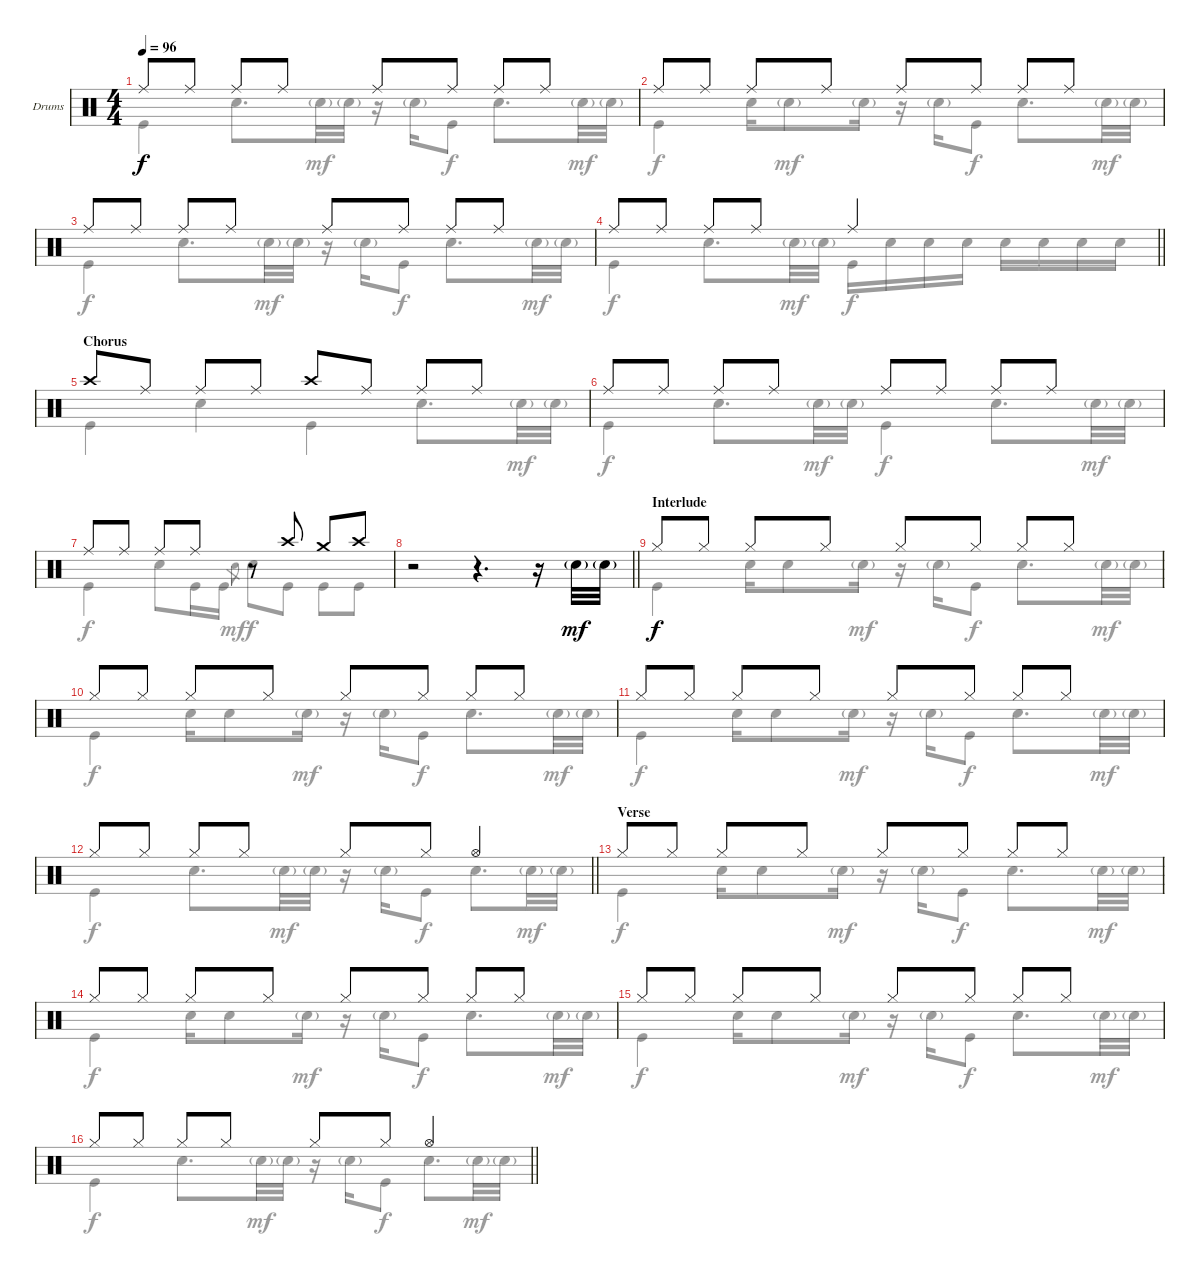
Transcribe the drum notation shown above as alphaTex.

\bracketExtendMode groupsimilarinstruments
\firstSystemTrackNameOrientation horizontal
\otherSystemsTrackNameOrientation horizontal
\track ("Drumkit" "Drums") {instrument percussion}
\staff {score}
\articulation defaults
\voice
\ts (4 4)
\tempo 96
\clef neutral
\ks c "Ride (middle)".8{dy f} "Ride (middle)".8 "Ride (middle)".8 "Ride (middle)".8 "Ride (middle)".8 "Ride (middle)".8 "Ride (middle)".8 "Ride (middle)".8
|
"Ride (middle)".8 "Ride (middle)".8 "Ride (middle)".8 "Ride (middle)".8 "Ride (middle)".8 "Ride (middle)".8 "Ride (middle)".8 "Ride (middle)".8 |
"Ride (middle)".8 "Ride (middle)".8 "Ride (middle)".8 "Ride (middle)".8 "Ride (middle)".8 "Ride (middle)".8 "Ride (middle)".8 "Ride (middle)".8 |
\barLineRight lightlight "Ride (middle)".8 "Ride (middle)".8 "Ride (middle)".8 "Ride (middle)".8 "Ride (middle)".2
|
\section ("" "Chorus")
"Crash high (hit)".8 "Ride (middle)".8 "Ride (middle)".8 "Ride (middle)".8 "Crash high (hit)".8 "Ride (middle)".8 "Ride (middle)".8 "Ride (middle)".8 |
"Ride (middle)".8 "Ride (middle)".8 "Ride (middle)".8 "Ride (middle)".8 "Ride (middle)".8 "Ride (middle)".8 "Ride (middle)".8 "Ride (middle)".8 |
"Ride (middle)".8 "Ride (middle)".8 "Ride (middle)".8 "Ride (middle)".8 r.8 "Crash high (hit)".8 "Crash medium (hit)".8 "Crash high (hit)".8 |
\barLineRight lightlight
r.2 r.4{d} r.16 "Snare (hit) 2"{g}.32{dy mf} "Snare (hit) 2"{g}.32 |
\section ("" "Interlude")
"Hi-Hat (closed)".8{dy f} "Hi-Hat (closed)".8 "Hi-Hat (closed)".8 "Hi-Hat (closed)".8 "Hi-Hat (closed)".8 "Hi-Hat (closed)".8 "Hi-Hat (closed)".8 "Hi-Hat (closed)".8 |
"Hi-Hat (closed)".8 "Hi-Hat (closed)".8 "Hi-Hat (closed)".8 "Hi-Hat (closed)".8 "Hi-Hat (closed)".8 "Hi-Hat (closed)".8 "Hi-Hat (closed)".8 "Hi-Hat (closed)".8 |
"Hi-Hat (closed)".8 "Hi-Hat (closed)".8 "Hi-Hat (closed)".8 "Hi-Hat (closed)".8 "Hi-Hat (closed)".8 "Hi-Hat (closed)".8 "Hi-Hat (closed)".8 "Hi-Hat (closed)".8 |
\barLineRight lightlight "Hi-Hat (closed)".8 "Hi-Hat (closed)".8 "Hi-Hat (closed)".8 "Hi-Hat (closed)".8 "Hi-Hat (closed)".8 "Hi-Hat (closed)".8 "Hi-Hat (open)".4
|
\section ("" "Verse")
"Hi-Hat (closed)".8 "Hi-Hat (closed)".8 "Hi-Hat (closed)".8 "Hi-Hat (closed)".8 "Hi-Hat (closed)".8 "Hi-Hat (closed)".8 "Hi-Hat (closed)".8 "Hi-Hat (closed)".8 |
"Hi-Hat (closed)".8 "Hi-Hat (closed)".8 "Hi-Hat (closed)".8 "Hi-Hat (closed)".8 "Hi-Hat (closed)".8 "Hi-Hat (closed)".8 "Hi-Hat (closed)".8 "Hi-Hat (closed)".8 |
"Hi-Hat (closed)".8 "Hi-Hat (closed)".8 "Hi-Hat (closed)".8 "Hi-Hat (closed)".8 "Hi-Hat (closed)".8 "Hi-Hat (closed)".8 "Hi-Hat (closed)".8 "Hi-Hat (closed)".8 |
\barLineRight lightlight "Hi-Hat (closed)".8 "Hi-Hat (closed)".8 "Hi-Hat (closed)".8 "Hi-Hat (closed)".8 "Hi-Hat (closed)".8 "Hi-Hat (closed)".8 "Hi-Hat (open)".4
\voice
\clef neutral
\ottava regular
\simile none
\ks c "Kick (hit)".4{dy f} "Snare (hit) 2".8{d} "Snare (hit) 2"{g}.32{dy mf} "Snare (hit) 2"{g}.32
r.16 "Snare (hit) 2"{g}.16 "Kick (hit)".8{dy f} "Snare (hit) 2".8{d} "Snare (hit) 2"{g}.32{dy mf} "Snare (hit) 2"{g}.32 |
"Kick (hit)".4{dy f} "Snare (hit) 2".16 "Snare (hit) 2"{g}.8{dy mf} "Snare (hit) 2"{g}.16 r.16 "Snare (hit) 2"{g}.16 "Kick (hit)".8{dy f} "Snare (hit) 2".8{d} "Snare (hit) 2"{g}.32{dy mf} "Snare (hit) 2"{g}.32 |
"Kick (hit)".4{dy f} "Snare (hit) 2".8{d} "Snare (hit) 2"{g}.32{dy mf} "Snare (hit) 2"{g}.32 r.16 "Snare (hit) 2"{g}.16 "Kick (hit)".8{dy f} "Snare (hit) 2".8{d} "Snare (hit) 2"{g}.32{dy mf} "Snare (hit) 2"{g}.32 |
\barLineRight lightlight "Kick (hit)".4{dy f} "Snare (hit) 2".8{d} "Snare (hit) 2"{g}.32{dy mf} "Snare (hit) 2"{g}.32 "Kick (hit)".16{dy f} "Snare (hit) 2".16 "Snare (hit) 2".16 "Snare (hit) 2".16 "Snare (hit) 2".16 "Snare (hit) 2".16 "Snare (hit) 2".16 "Snare (hit) 2".16
|
"Kick (hit)".4 "Snare (hit) 2".4 "Kick (hit)".4 "Snare (hit) 2".8{d} "Snare (hit) 2"{g}.32{dy mf} "Snare (hit) 2"{g}.32 |
"Kick (hit)".4{dy f} "Snare (hit) 2".8{d} "Snare (hit) 2"{g}.32{dy mf} "Snare (hit) 2"{g}.32 "Kick (hit)".4{dy f} "Snare (hit) 2".8{d} "Snare (hit) 2"{g}.32{dy mf} "Snare (hit) 2"{g}.32 |
"Kick (hit)".4{dy f} "Snare (hit) 2".8 "Kick (hit)".16 "Kick (hit)".16 "Snare (hit) 2".8{gr dy mf} "Snare (hit) 2".8{dy f} "Kick (hit)".8 "Kick (hit)".8 "Kick (hit)".8 |
\barLineRight lightlight
|
"Kick (hit)".4 "Snare (hit) 2".16 "Snare (hit) 2".8 "Snare (hit) 2"{g}.16{dy mf} r.16 "Snare (hit) 2"{g}.16 "Kick (hit)".8{dy f} "Snare (hit) 2".8{d} "Snare (hit) 2"{g}.32{dy mf} "Snare (hit) 2"{g}.32 |
"Kick (hit)".4{dy f} "Snare (hit) 2".16 "Snare (hit) 2".8 "Snare (hit) 2"{g}.16{dy mf} r.16 "Snare (hit) 2"{g}.16 "Kick (hit)".8{dy f} "Snare (hit) 2".8{d} "Snare (hit) 2"{g}.32{dy mf} "Snare (hit) 2"{g}.32 |
"Kick (hit)".4{dy f} "Snare (hit) 2".16 "Snare (hit) 2".8 "Snare (hit) 2"{g}.16{dy mf} r.16 "Snare (hit) 2"{g}.16 "Kick (hit)".8{dy f} "Snare (hit) 2".8{d} "Snare (hit) 2"{g}.32{dy mf} "Snare (hit) 2"{g}.32 |
\barLineRight lightlight "Kick (hit)".4{dy f} "Snare (hit) 2".8{d} "Snare (hit) 2"{g}.32{dy mf} "Snare (hit) 2"{g}.32
r.16 "Snare (hit) 2"{g}.16 "Kick (hit)".8{dy f} "Snare (hit) 2".8{d} "Snare (hit) 2"{g}.32{dy mf} "Snare (hit) 2"{g}.32 |
"Kick (hit)".4{dy f} "Snare (hit) 2".16 "Snare (hit) 2".8 "Snare (hit) 2"{g}.16{dy mf} r.16 "Snare (hit) 2"{g}.16 "Kick (hit)".8{dy f} "Snare (hit) 2".8{d} "Snare (hit) 2"{g}.32{dy mf} "Snare (hit) 2"{g}.32 |
"Kick (hit)".4{dy f} "Snare (hit) 2".16 "Snare (hit) 2".8 "Snare (hit) 2"{g}.16{dy mf} r.16 "Snare (hit) 2"{g}.16 "Kick (hit)".8{dy f} "Snare (hit) 2".8{d} "Snare (hit) 2"{g}.32{dy mf} "Snare (hit) 2"{g}.32 |
"Kick (hit)".4{dy f} "Snare (hit) 2".16 "Snare (hit) 2".8 "Snare (hit) 2"{g}.16{dy mf} r.16 "Snare (hit) 2"{g}.16 "Kick (hit)".8{dy f} "Snare (hit) 2".8{d} "Snare (hit) 2"{g}.32{dy mf} "Snare (hit) 2"{g}.32 |
\barLineRight lightlight "Kick (hit)".4{dy f} "Snare (hit) 2".8{d} "Snare (hit) 2"{g}.32{dy mf} "Snare (hit) 2"{g}.32
r.16 "Snare (hit) 2"{g}.16 "Kick (hit)".8{dy f} "Snare (hit) 2".8{d} "Snare (hit) 2"{g}.32{dy mf} "Snare (hit) 2"{g}.32
